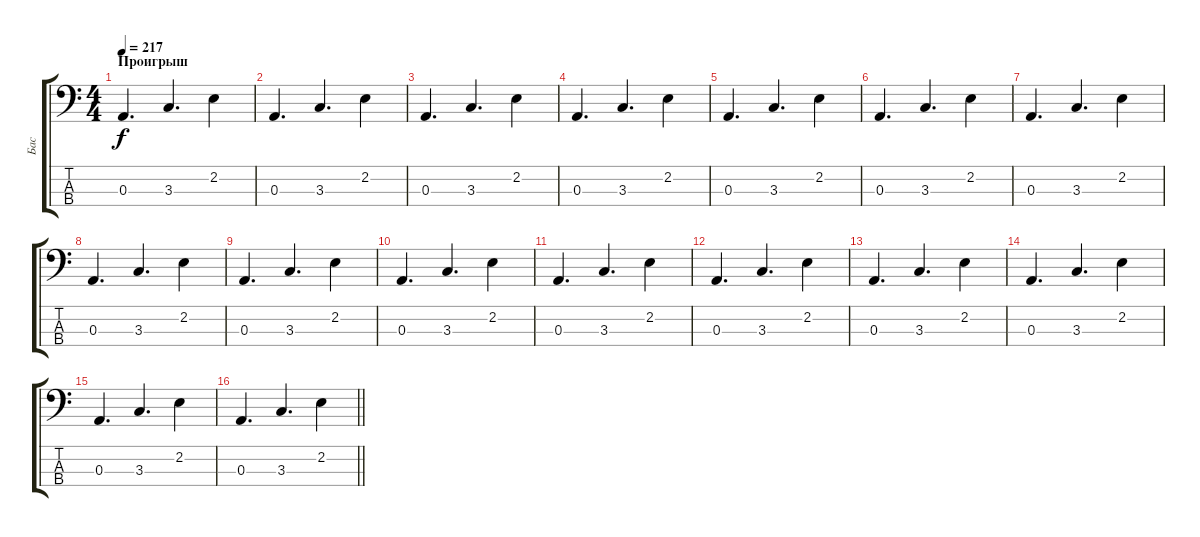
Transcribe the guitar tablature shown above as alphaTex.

\track ("Бас" "Бас") {instrument electricbassfinger}
\staff {score tabs}
\tuning (G2 D2 A1 E1) {hide}
\ts (4 4)
\section ("" "Проигрыш")
\tempo 217
\clef f4
\ks c
0.3.4{d dy f} 3.3.4{d} 2.2.4 |
0.3.4{d} 3.3.4{d} 2.2.4 |
0.3.4{d} 3.3.4{d} 2.2.4 |
0.3.4{d} 3.3.4{d} 2.2.4 |
0.3.4{d} 3.3.4{d} 2.2.4 |
0.3.4{d} 3.3.4{d} 2.2.4 |
0.3.4{d} 3.3.4{d} 2.2.4 |
0.3.4{d} 3.3.4{d} 2.2.4 |
0.3.4{d} 3.3.4{d} 2.2.4 |
0.3.4{d} 3.3.4{d} 2.2.4 |
0.3.4{d} 3.3.4{d} 2.2.4 |
0.3.4{d} 3.3.4{d} 2.2.4 |
0.3.4{d} 3.3.4{d} 2.2.4 |
0.3.4{d} 3.3.4{d} 2.2.4 |
0.3.4{d} 3.3.4{d} 2.2.4 |
\barLineRight lightlight
0.3.4{d} 3.3.4{d} 2.2.4
